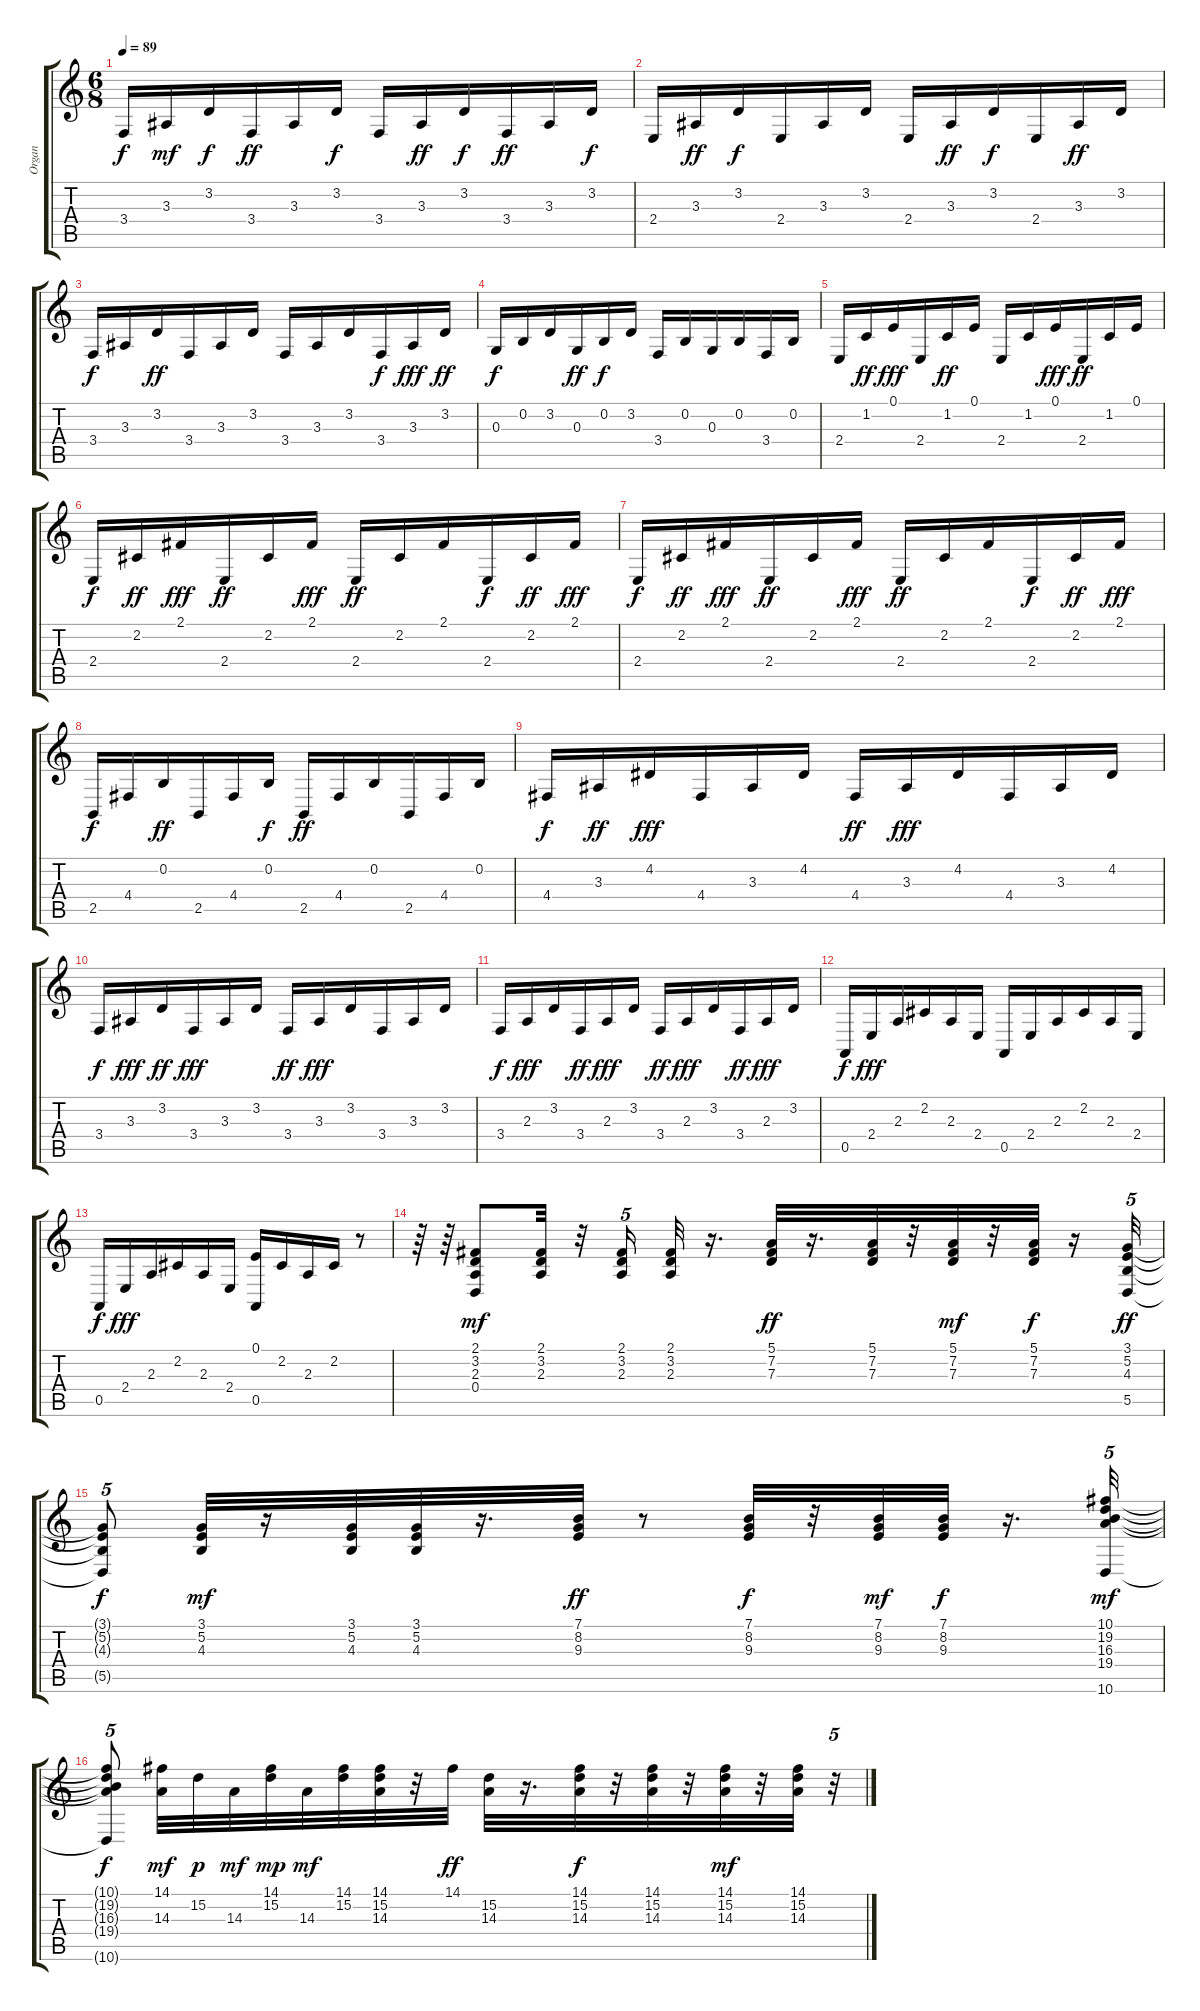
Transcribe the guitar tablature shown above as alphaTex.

\track ("Organ" "Organ") {instrument rockorgan}
\staff {score tabs}
\tuning (E4 B3 G3 D3 A2 E2) {hide}
\ts (6 8)
\tempo 89
\clef g2
\ks c
3.4.16{dy f} 3.3.16{dy mf} 3.2.16{dy f} 3.4.16{dy ff} 3.3.16 3.2.16{dy f} 3.4.16 3.3.16{dy ff} 3.2.16{dy f} 3.4.16{dy ff} 3.3.16 3.2.16{dy f} |
2.4.16 3.3.16{dy ff} 3.2.16{dy f} 2.4.16 3.3.16 3.2.16 2.4.16 3.3.16{dy ff} 3.2.16{dy f} 2.4.16 3.3.16{dy ff} 3.2.16 |
3.4.16{dy f} 3.3.16 3.2.16{dy ff} 3.4.16 3.3.16 3.2.16 3.4.16 3.3.16 3.2.16 3.4.16{dy f} 3.3.16{dy fff} 3.2.16{dy ff} |
0.3.16{dy f} 0.2.16 3.2.16 0.3.16{dy ff} 0.2.16{dy f} 3.2.16 3.4.16 0.2.16 0.3.16 0.2.16 3.4.16 0.2.16 |
2.4.16 1.2.16{dy ff} 0.1.16{dy fff} 2.4.16 1.2.16{dy ff} 0.1.16 2.4.16 1.2.16 0.1.16{dy fff} 2.4.16{dy ff} 1.2.16 0.1.16 |
2.4.16{dy f} 2.2.16{dy ff} 2.1.16{dy fff} 2.4.16{dy ff} 2.2.16 2.1.16{dy fff} 2.4.16{dy ff} 2.2.16 2.1.16 2.4.16{dy f} 2.2.16{dy ff} 2.1.16{dy fff} |
2.4.16{dy f} 2.2.16{dy ff} 2.1.16{dy fff} 2.4.16{dy ff} 2.2.16 2.1.16{dy fff} 2.4.16{dy ff} 2.2.16 2.1.16 2.4.16{dy f} 2.2.16{dy ff} 2.1.16{dy fff} |
2.5.16{dy f} 4.4.16 0.2.16{dy ff} 2.5.16 4.4.16 0.2.16{dy f} 2.5.16{dy ff} 4.4.16 0.2.16 2.5.16 4.4.16 0.2.16 |
4.4.16{dy f} 3.3.16{dy ff} 4.2.16{dy fff} 4.4.16 3.3.16 4.2.16 4.4.16{dy ff} 3.3.16{dy fff} 4.2.16 4.4.16 3.3.16 4.2.16 |
3.4.16{dy f} 3.3.16{dy fff} 3.2.16{dy ff} 3.4.16{dy fff} 3.3.16 3.2.16 3.4.16{dy ff} 3.3.16{dy fff} 3.2.16 3.4.16 3.3.16 3.2.16 |
3.4.16{dy f} 2.3.16{dy fff} 3.2.16 3.4.16{dy ff} 2.3.16{dy fff} 3.2.16 3.4.16{dy ff} 2.3.16{dy fff} 3.2.16 3.4.16{dy ff} 2.3.16{dy fff} 3.2.16 |
0.5.16{dy f} 2.4.16{dy fff} 2.3.16 2.2.16 2.3.16 2.4.16 0.5.16 2.4.16 2.3.16 2.2.16 2.3.16 2.4.16 |
0.5.16{dy f} 2.4.16{dy fff} 2.3.16 2.2.16 2.3.16 2.4.16 (0.1 0.5).16 2.2.16 2.3.16 2.2.16 r.8 |
r.64 r.64 (2.1 3.2 2.3 0.4).8{dy mf} (2.1 3.2 2.3).32 r.32 (2.1 3.2 2.3).16{tu (5 4)} (2.1 3.2 2.3).32 r.16{d} (5.1 7.2 7.3).32{dy ff} r.16{d} (5.1 7.2 7.3).32 r.32 (5.1 7.2 7.3).32{dy mf} r.32 (5.1 7.2 7.3).32{dy f} r.16 (3.1 5.2 4.3 5.5).32{tu (5 4) dy ff} |
(3.1{t} 5.2{t} 4.3{t} 5.5{t}).8{tu (5 4) dy f} (3.1 5.2 4.3).32{dy mf} r.16 (3.1 5.2 4.3).32 (3.1 5.2 4.3).32 r.16{d} (7.1 8.2 9.3).32{dy ff} r.8 (7.1 8.2 9.3).32{dy f} r.32 (7.1 8.2 9.3).32{dy mf} (7.1 8.2 9.3).32{dy f} r.16{d} (10.1 19.2 16.3 19.4 10.6).32{tu (5 4) dy mf} |
(10.1{t} 19.2{t} 16.3{t} 19.4{t} 10.6{t}).8{tu (5 4) dy f} (14.1 14.3).32{dy mf} 15.2.32{dy p} 14.3.32{dy mf} (14.1 15.2).32{dy mp} 14.3.32{dy mf} (14.1 15.2).32 (14.1 15.2 14.3).32 r.32 14.1.32{dy ff} (15.2 14.3).32 r.16{d} (14.1 15.2 14.3).32{dy f} r.32 (14.1 15.2 14.3).32 r.32 (14.1 15.2 14.3).32{dy mf} r.32 (14.1 15.2 14.3).32 r.32{tu (5 4)}
